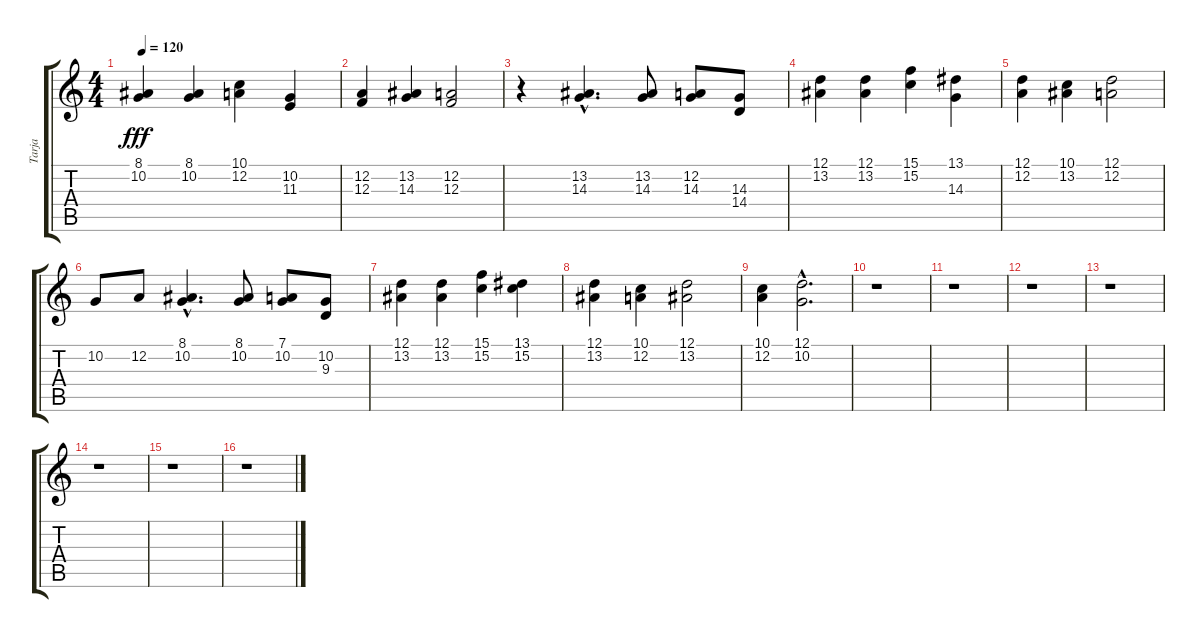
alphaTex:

\track ("Tarja" "Tarja") {instrument lead6voice}
\staff {score tabs}
\tuning (D4 A3 F3 C3 G2 D2) {hide}
\ts (4 4)
\tempo 120
\clef g2
\ks c
(8.1 10.2).4{dy fff} (8.1 10.2).4 (10.1 12.2).4 (10.2 11.3).4 |
(12.2 12.3).4 (13.2 14.3).4 (12.2 12.3).2 |
r.4 (13.2{hac} 14.3{hac}).4{d} (13.2 14.3).8 (12.2 14.3).8 (14.3 14.4).8 |
(12.1 13.2).4 (12.1 13.2).4 (15.1 15.2).4 (13.1 14.3).4 |
(12.1 12.2).4 (10.1 13.2).4 (12.1 12.2).2 |
10.2.8 12.2.8 (8.1{hac} 10.2{hac}).4{d} (8.1 10.2).8 (7.1 10.2).8 (10.2 9.3).8 |
(12.1 13.2).4 (12.1 13.2).4 (15.1 15.2).4 (13.1 15.2).4 |
(12.1 13.2).4 (10.1 12.2).4 (12.1 13.2).2 |
(10.1 12.2).4 (12.1{hac} 10.2{hac}).2{d} |
r.1 |
r.1 |
r.1 |
r.1 |
r.1 |
r.1 |
r.1
